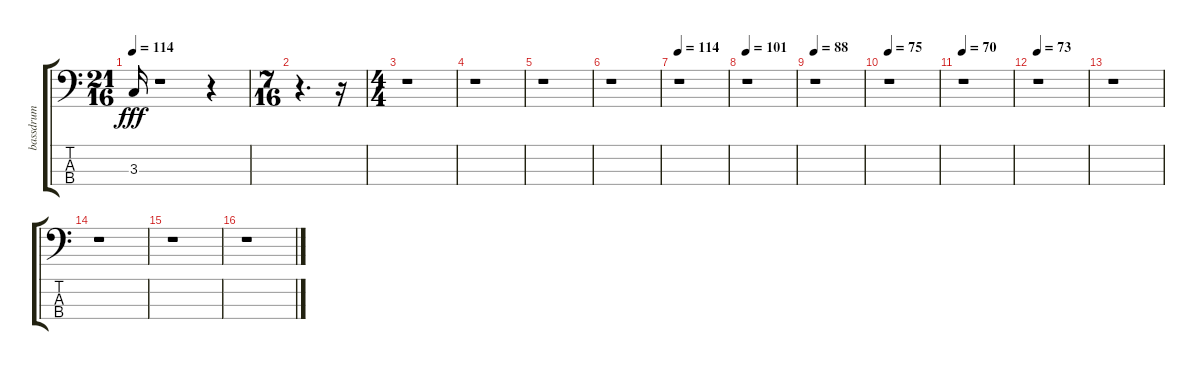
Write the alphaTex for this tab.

\track ("bassdrum" "bassdrum") {instrument distortionguitar}
\staff {score tabs}
\tuning (G2 D2 A1 E1) {hide}
\ts (21 16)
\tempo 114
\clef f4
\ks c
3.3.16{dy fff} r.1 r.4 |
\ts (7 16)
r.4{d} r.16 |
\ts (4 4)
r.1 |
r.1 |
r.1 |
r.1 |
\tempo 114
r.1 |
\tempo 101
r.1 |
\tempo 88
r.1 |
\tempo 75
r.1 |
\tempo 70
r.1 |
\tempo 73
r.1 |
r.1 |
r.1 |
r.1 |
r.1
